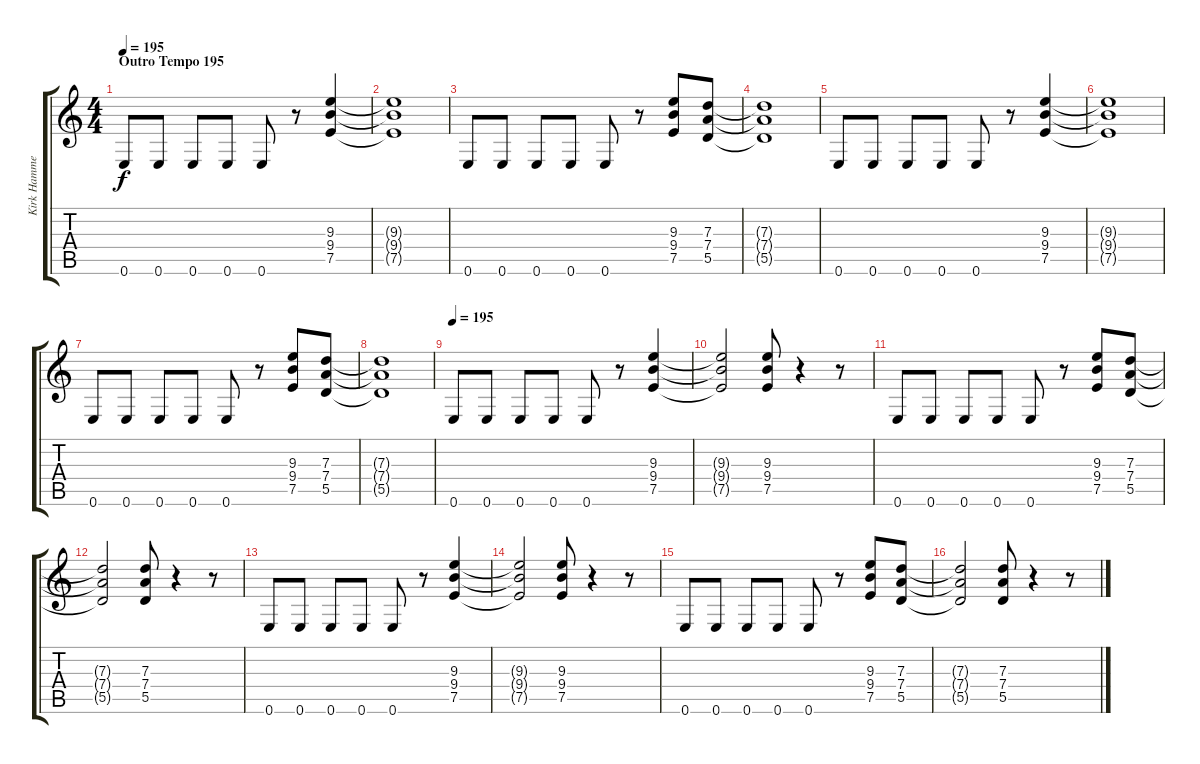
\track ("Kirk Hammet (Guitar)" "Kirk Hamme") {instrument distortionguitar}
\staff {score tabs}
\tuning (E4 B3 G3 D3 A2 E2) {hide}
\ts (4 4)
\section ("" "Outro Tempo 195")
\tempo 195
\clef g2
\ks c
0.6.8{dy f} 0.6.8 0.6.8 0.6.8 0.6.8 r.8 (9.3 9.4 7.5).4 |
(9.3{t} 9.4{t} 7.5{t}).1 |
0.6.8 0.6.8 0.6.8 0.6.8 0.6.8 r.8 (9.3 9.4 7.5).8 (7.3 7.4 5.5).8 |
(7.3{t} 7.4{t} 5.5{t}).1 |
0.6.8 0.6.8 0.6.8 0.6.8 0.6.8 r.8 (9.3 9.4 7.5).4 |
(9.3{t} 9.4{t} 7.5{t}).1 |
0.6.8 0.6.8 0.6.8 0.6.8 0.6.8 r.8 (9.3 9.4 7.5).8 (7.3 7.4 5.5).8 |
(7.3{t} 7.4{t} 5.5{t}).1 |
\tempo 195
0.6.8 0.6.8 0.6.8 0.6.8 0.6.8 r.8 (9.3 9.4 7.5).4 |
(9.3{t} 9.4{t} 7.5{t}).2 (9.3 9.4 7.5).8 r.4 r.8 |
0.6.8 0.6.8 0.6.8 0.6.8 0.6.8 r.8 (9.3 9.4 7.5).8 (7.3 7.4 5.5).8 |
(7.3{t} 7.4{t} 5.5{t}).2 (7.3 7.4 5.5).8 r.4 r.8 |
0.6.8 0.6.8 0.6.8 0.6.8 0.6.8 r.8 (9.3 9.4 7.5).4 |
(9.3{t} 9.4{t} 7.5{t}).2 (9.3 9.4 7.5).8 r.4 r.8 |
0.6.8 0.6.8 0.6.8 0.6.8 0.6.8 r.8 (9.3 9.4 7.5).8 (7.3 7.4 5.5).8 |
(7.3{t} 7.4{t} 5.5{t}).2 (7.3 7.4 5.5).8 r.4 r.8
